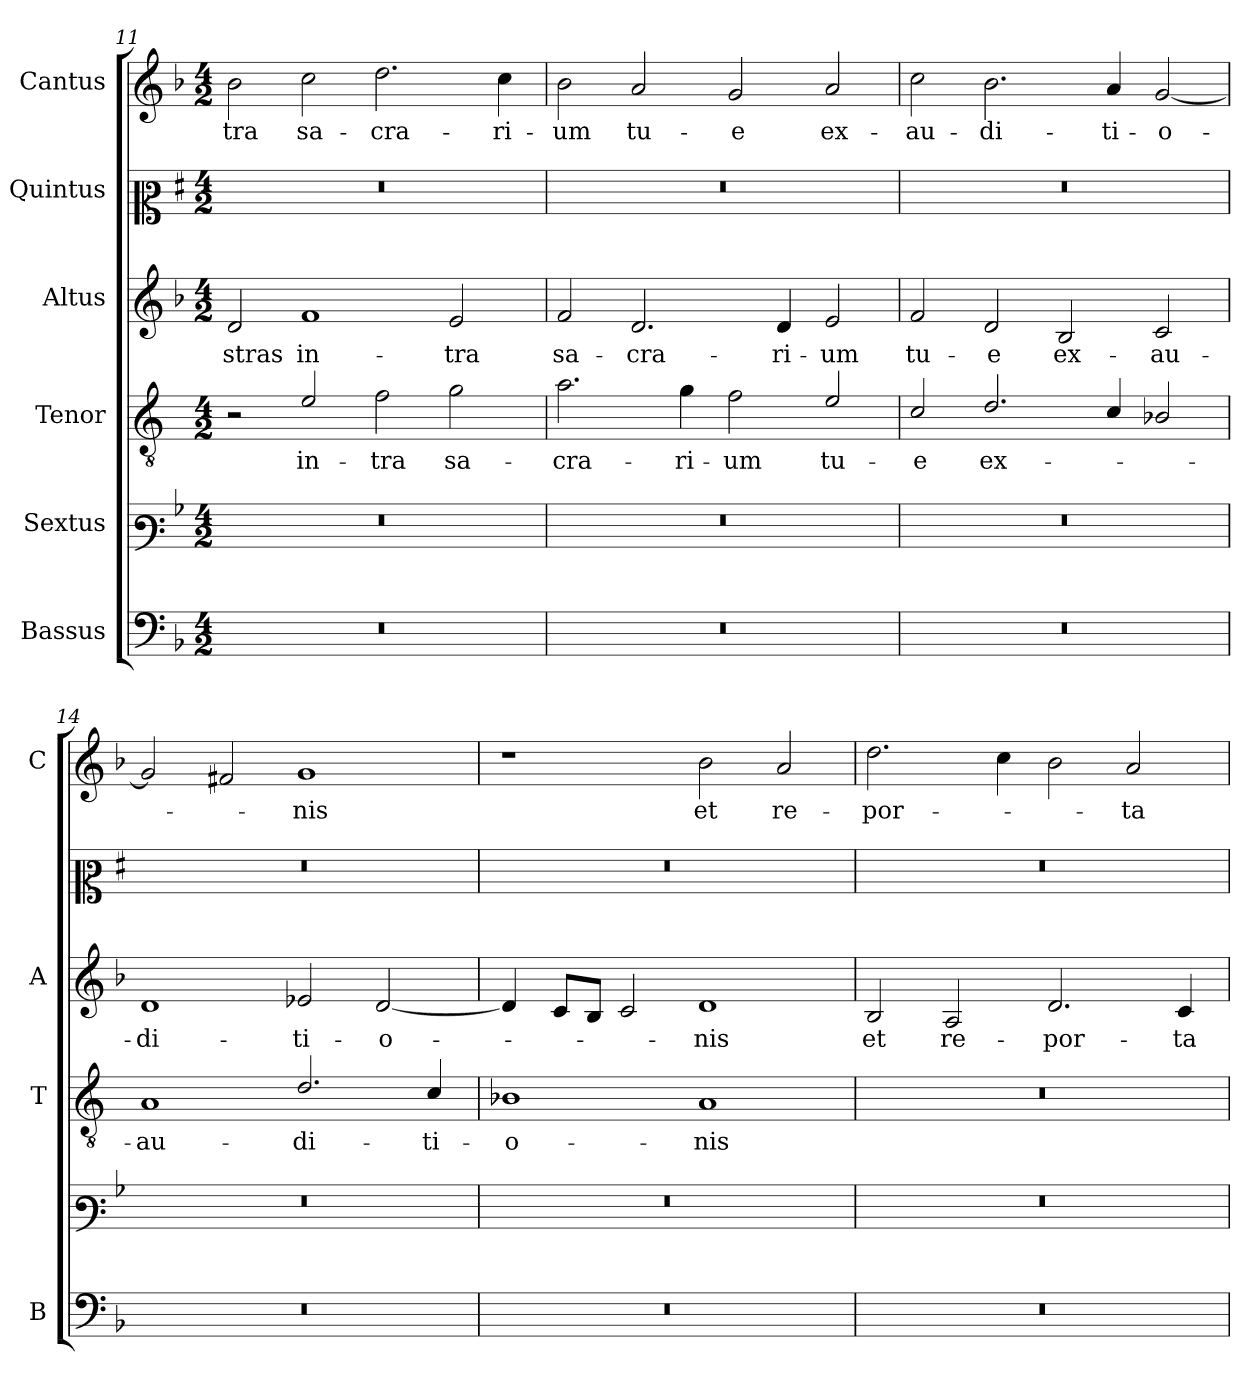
**kern	**kern	**kern	**text	**kern	**text	**kern	**kern	**text
*part6	*part5	*part4	*part4	*part3	*part3	*part2	*part1	*part1
*staff6	*staff5	*staff4	*staff4	*staff3	*staff3	*staff2	*staff1	*staff1
*I"Bassus	*I"Sextus	*I"Tenor	*	*I"Altus	*	*I"Quintus	*I"Cantus	*
*I'B	*	*I'T	*	*I'A	*	*	*I'C	*
*clefF4	*clefF3	*clefGv2	*	*clefG2	*	*clefC2	*clefG2	*
*	*	*ITrd4c7	*	*	*	*ITrd1c2	*	*
*k[b-]	*k[b-]	*k[b-]	*	*k[b-]	*	*k[b-]	*k[b-]	*
*F:	*F:	*F:	*	*F:	*	*F:	*F:	*
*M4/2	*M4/2	*M4/2	*	*M4/2	*	*M4/2	*M4/2	*
=11	=11	=11	=11	=11	=11	=11	=11	=11
!	!	!	!	!	!LO:LY:b	!	!	!LO:LY:b
0r	0r	2r	.	2d/	-stras	0r	2b-\	-tra
!	!	!	!LO:LY:b	!	!LO:LY:b	!	!	!LO:LY:b
.	.	2A/	in-	1f	in-	.	2cc\	sa-
!	!	!	!LO:LY:b	!	!	!	!	!LO:LY:b
.	.	2B-\	-tra	.	.	.	2.dd\	-cra-
!	!	!	!LO:LY:b	!	!LO:LY:b	!	!	!
.	.	2c\	sa-	2e/	-tra	.	.	.
!	!	!	!	!	!	!	!	!LO:LY:b
.	.	.	.	.	.	.	4cc\	-ri-
!!LO:LB:g=z
=12	=12	=12	=12	=12	=12	=12	=12	=12
!	!	!	!LO:LY:b	!	!LO:LY:b	!	!	!LO:LY:b
0r	0r	2.d\	-cra-	2f/	sa-	0r	2b-\	-um
!	!	!	!	!	!LO:LY:b	!	!	!LO:LY:b
.	.	.	.	2.d/	-cra-	.	2a/	tu-
!	!	!	!LO:LY:b	!	!	!	!	!
.	.	4c\	-ri-	.	.	.	.	.
!	!	!	!LO:LY:b	!	!	!	!	!LO:LY:b
.	.	2B-\	-um	.	.	.	2g/	-e
!	!	!	!	!	!LO:LY:b	!	!	!
.	.	.	.	4d/	-ri-	.	.	.
!	!	!	!LO:LY:b	!	!LO:LY:b	!	!	!LO:LY:b
.	.	2A/	tu-	2e/	-um	.	2a/	ex-
=13	=13	=13	=13	=13	=13	=13	=13	=13
!	!	!	!LO:LY:b	!	!LO:LY:b	!	!	!LO:LY:b
0r	0r	2F/	-e	2f/	tu-	0r	2cc\	-au-
!	!	!	!LO:LY:b	!	!LO:LY:b	!	!	!LO:LY:b
.	.	2.G/	ex-	2d/	-e	.	2.b-\	-di-
!	!	!	!	!	!LO:LY:b	!	!	!
.	.	.	.	2B-/	ex-	.	.	.
!	!	!	!	!	!	!	!	!LO:LY:b
.	.	4F/	.	.	.	.	4a/	-ti-
!	!	!	!	!	!LO:LY:b	!	!	!LO:LY:b
.	.	2E-X/	.	2c/	-au-	.	[2g/	-o-
=14	=14	=14	=14	=14	=14	=14	=14	=14
!	!	!	!LO:LY:b	!	!LO:LY:b	!	!	!
0r	0r	1D	-au-	1d	-di-	0r	2g/]	.
.	.	.	.	.	.	.	2f#X/	.
!	!	!	!LO:LY:b	!	!LO:LY:b	!	!	!LO:LY:b
.	.	2.G/	-di-	2e-X/	-ti-	.	1g	-nis
!	!	!	!	!	!LO:LY:b	!	!	!
.	.	.	.	[2d/	-o-	.	.	.
!	!	!	!LO:LY:b	!	!	!	!	!
.	.	4F/	-ti-	.	.	.	.	.
=15	=15	=15	=15	=15	=15	=15	=15	=15
!	!	!	!LO:LY:b	!	!	!	!	!
0r	0r	1E-X	-o-	4d/]	.	0r	1r	.
.	.	.	.	8c/L	.	.	.	.
.	.	.	.	8B-/J	.	.	.	.
.	.	.	.	2c/	.	.	.	.
!	!	!	!LO:LY:b	!	!LO:LY:b	!	!	!LO:LY:b
.	.	1D	-nis	1d	-nis	.	2b-\	et
!	!	!	!	!	!	!	!	!LO:LY:b
.	.	.	.	.	.	.	2a/	re-
=16	=16	=16	=16	=16	=16	=16	=16	=16
!	!	!	!	!	!LO:LY:b	!	!	!LO:LY:b
0r	0r	0r	.	2B-/	et	0r	2.dd\	-por-
!	!	!	!	!	!LO:LY:b	!	!	!
.	.	.	.	2A/	re-	.	.	.
.	.	.	.	.	.	.	4cc\	.
!	!	!	!	!	!LO:LY:b	!	!	!
.	.	.	.	2.d/	-por-	.	2b-\	.
!	!	!	!	!	!	!	!	!LO:LY:b
.	.	.	.	.	.	.	2a/	-ta
!	!	!	!	!	!LO:LY:b	!	!	!
.	.	.	.	4c/	-ta	.	.	.
=	=	=	=	=	=	=	=	=
*-	*-	*-	*-	*-	*-	*-	*-	*-
